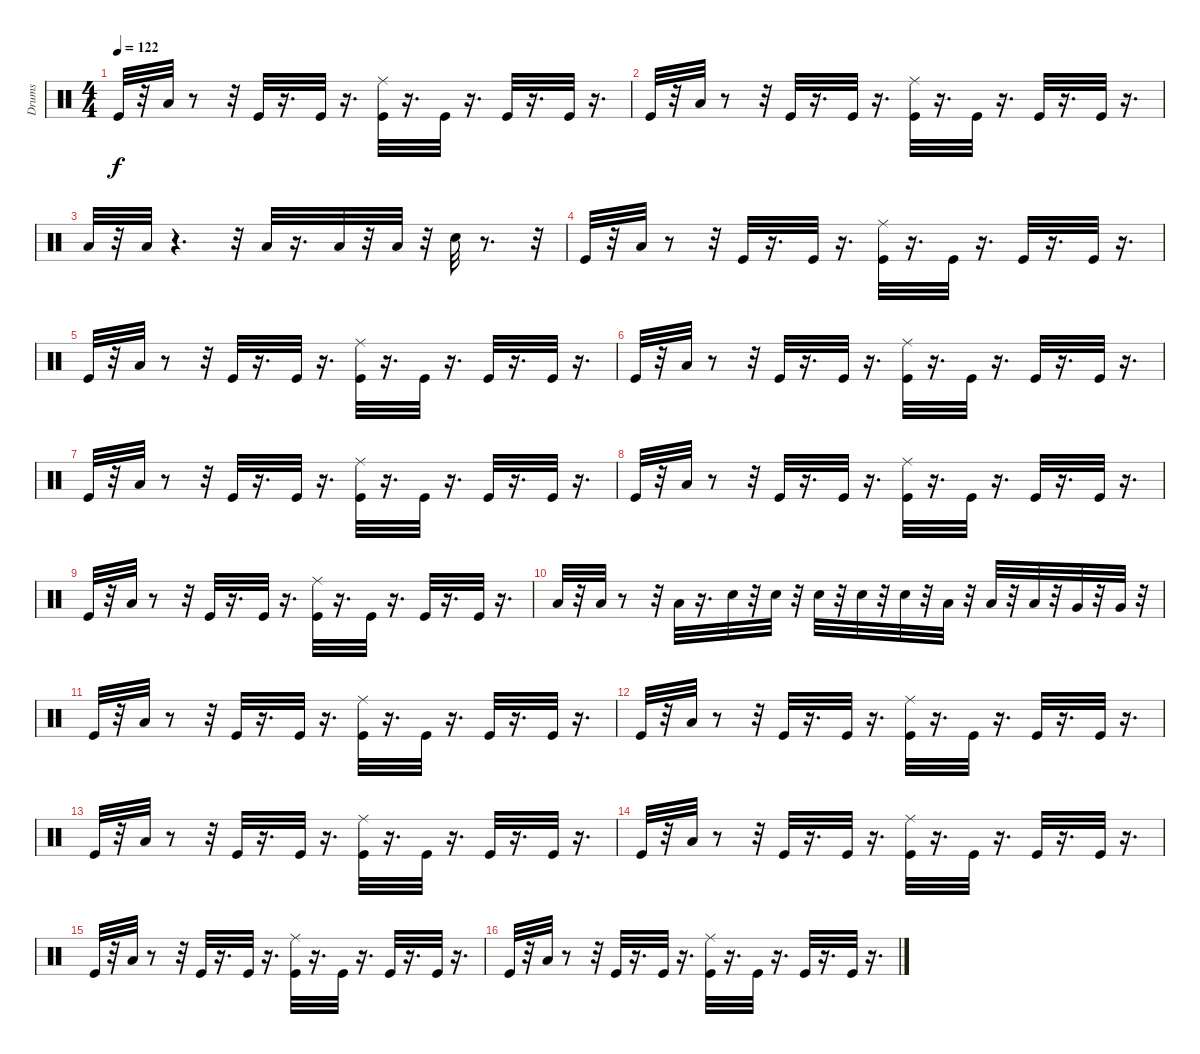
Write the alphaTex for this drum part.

\track ("Drums" "Drums") {instrument percussion}
\staff {score}
\articulation defaults
\ts (4 4)
\tempo 122
\clef neutral
\ks c "Kick (hit)".32{dy f}
r.32 "Low Tom (hit)".32 r.8 r.32 "Kick (hit)".32 r.16{d} "Kick (hit)".32 r.16{d} ("Ride (middle)" "Kick (hit)").32 r.16{d} "Kick (hit)".32 r.16{d} "Kick (hit)".32 r.16{d} "Kick (hit)".32 r.16{d} |
"Kick (hit)".32 r.32 "Low Tom (hit)".32 r.8 r.32 "Kick (hit)".32 r.16{d} "Kick (hit)".32 r.16{d} ("Ride (middle)" "Kick (hit)").32 r.16{d} "Kick (hit)".32 r.16{d} "Kick (hit)".32 r.16{d} "Kick (hit)".32 r.16{d} |
"Low Tom (hit)".32 r.32 "Low Tom (hit)".32 r.4{d} r.32 "Low Tom (hit)".32 r.16{d} "Low Tom (hit)".32 r.32 "Low Tom (hit)".32 r.32 "Snare (hit) 2".32 r.8{d} r.32 |
"Kick (hit)".32 r.32 "Low Tom (hit)".32 r.8 r.32 "Kick (hit)".32 r.16{d} "Kick (hit)".32 r.16{d} ("Ride (middle)" "Kick (hit)").32 r.16{d} "Kick (hit)".32 r.16{d} "Kick (hit)".32 r.16{d} "Kick (hit)".32 r.16{d} |
"Kick (hit)".32 r.32 "Low Tom (hit)".32 r.8 r.32 "Kick (hit)".32 r.16{d} "Kick (hit)".32 r.16{d} ("Ride (middle)" "Kick (hit)").32 r.16{d} "Kick (hit)".32 r.16{d} "Kick (hit)".32 r.16{d} "Kick (hit)".32 r.16{d} |
"Kick (hit)".32 r.32 "Low Tom (hit)".32 r.8 r.32 "Kick (hit)".32 r.16{d} "Kick (hit)".32 r.16{d} ("Ride (middle)" "Kick (hit)").32 r.16{d} "Kick (hit)".32 r.16{d} "Kick (hit)".32 r.16{d} "Kick (hit)".32 r.16{d} |
"Kick (hit)".32 r.32 "Low Tom (hit)".32 r.8 r.32 "Kick (hit)".32 r.16{d} "Kick (hit)".32 r.16{d} ("Ride (middle)" "Kick (hit)").32 r.16{d} "Kick (hit)".32 r.16{d} "Kick (hit)".32 r.16{d} "Kick (hit)".32 r.16{d} |
"Kick (hit)".32 r.32 "Low Tom (hit)".32 r.8 r.32 "Kick (hit)".32 r.16{d} "Kick (hit)".32 r.16{d} ("Ride (middle)" "Kick (hit)").32 r.16{d} "Kick (hit)".32 r.16{d} "Kick (hit)".32 r.16{d} "Kick (hit)".32 r.16{d} |
"Kick (hit)".32 r.32 "Low Tom (hit)".32 r.8 r.32 "Kick (hit)".32 r.16{d} "Kick (hit)".32 r.16{d} ("Ride (middle)" "Kick (hit)").32 r.16{d} "Kick (hit)".32 r.16{d} "Kick (hit)".32 r.16{d} "Kick (hit)".32 r.16{d} |
"Low Tom (hit)".32 r.32 "Low Tom (hit)".32 r.8 r.32 "Low Tom (hit)".32 r.16{d} "Snare (hit) 2".32 r.32 "Snare (hit) 2".32 r.32 "Snare (hit) 2".32 r.32 "Snare (hit) 2".32 r.32 "Snare (hit) 2".32 r.32 "Low Tom (hit)".32 r.32 "Low Tom (hit)".32 r.32 "Low Tom (hit)".32 r.32 "Very Low Tom (hit)".32 r.32 "Very Low Tom (hit)".32 r.32 |
"Kick (hit)".32 r.32 "Low Tom (hit)".32 r.8 r.32 "Kick (hit)".32 r.16{d} "Kick (hit)".32 r.16{d} ("Ride (middle)" "Kick (hit)").32 r.16{d} "Kick (hit)".32 r.16{d} "Kick (hit)".32 r.16{d} "Kick (hit)".32 r.16{d} |
"Kick (hit)".32 r.32 "Low Tom (hit)".32 r.8 r.32 "Kick (hit)".32 r.16{d} "Kick (hit)".32 r.16{d} ("Ride (middle)" "Kick (hit)").32 r.16{d} "Kick (hit)".32 r.16{d} "Kick (hit)".32 r.16{d} "Kick (hit)".32 r.16{d} |
"Kick (hit)".32 r.32 "Low Tom (hit)".32 r.8 r.32 "Kick (hit)".32 r.16{d} "Kick (hit)".32 r.16{d} ("Ride (middle)" "Kick (hit)").32 r.16{d} "Kick (hit)".32 r.16{d} "Kick (hit)".32 r.16{d} "Kick (hit)".32 r.16{d} |
"Kick (hit)".32 r.32 "Low Tom (hit)".32 r.8 r.32 "Kick (hit)".32 r.16{d} "Kick (hit)".32 r.16{d} ("Ride (middle)" "Kick (hit)").32 r.16{d} "Kick (hit)".32 r.16{d} "Kick (hit)".32 r.16{d} "Kick (hit)".32 r.16{d} |
"Kick (hit)".32 r.32 "Low Tom (hit)".32 r.8 r.32 "Kick (hit)".32 r.16{d} "Kick (hit)".32 r.16{d} ("Ride (middle)" "Kick (hit)").32 r.16{d} "Kick (hit)".32 r.16{d} "Kick (hit)".32 r.16{d} "Kick (hit)".32 r.16{d} |
"Kick (hit)".32 r.32 "Low Tom (hit)".32 r.8 r.32 "Kick (hit)".32 r.16{d} "Kick (hit)".32 r.16{d} ("Ride (middle)" "Kick (hit)").32 r.16{d} "Kick (hit)".32 r.16{d} "Kick (hit)".32 r.16{d} "Kick (hit)".32 r.16{d}
